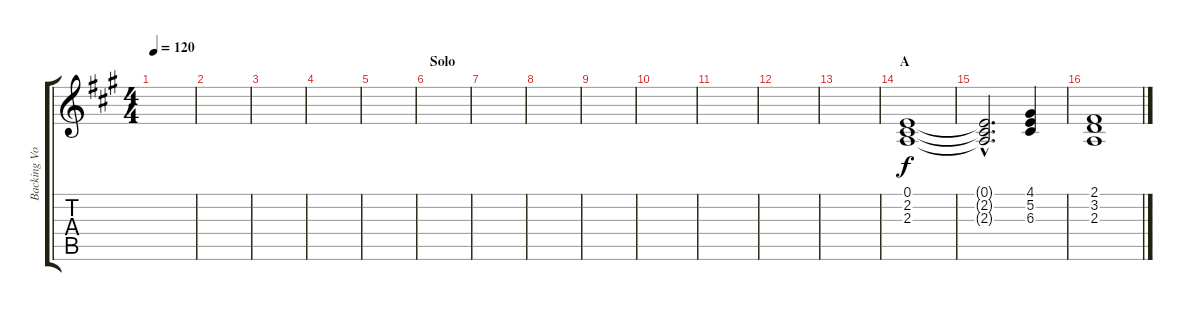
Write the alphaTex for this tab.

\track ("Backing Vocals - John F" "Backing Vo") {instrument pad7halo}
\staff {score tabs}
\tuning (E4 B3 G3 D3 A2 E2) {hide}
\ts (4 4)
\tempo 120
\clef g2
\ks f#minor
|
|
|
|
|
\section ("" "Solo")
|
|
|
|
|
|
|
|
\section ("" "A")
(0.1 2.2 2.3).1{volume 9 instrument pad7halo} |
(0.1{hac t} 2.2{hac t} 2.3{hac t}).2{d} (4.1 5.2 6.3).4 |
(2.1 3.2 2.3).1
